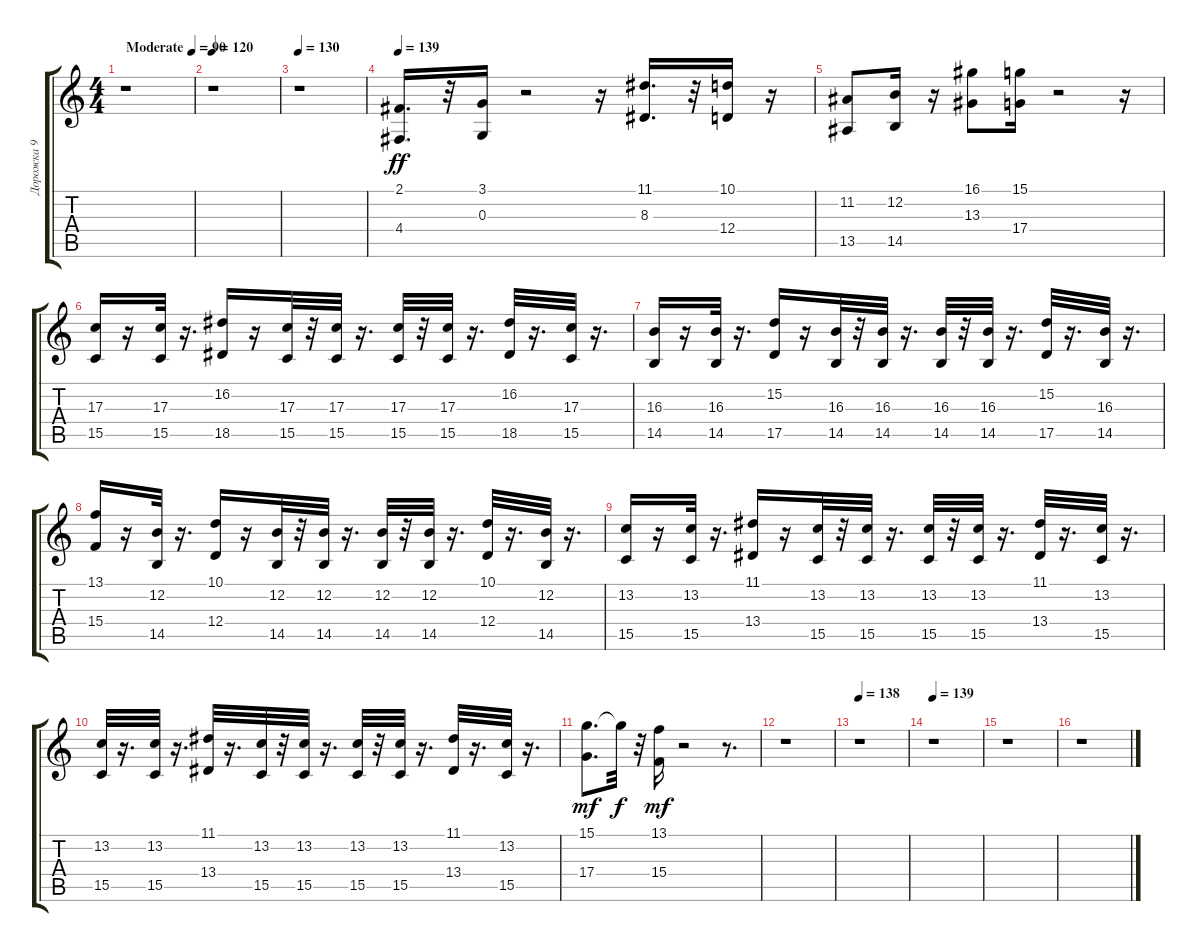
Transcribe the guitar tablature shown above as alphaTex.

\track ("Дорожка 9" "Дорожка 9") {instrument synthbrass1}
\staff {score tabs}
\tuning (E4 B3 G3 D3 A2 E2) {hide}
\ts (4 4)
\tempo (90 "Moderate")
\clef g2
\ks c
r.1{dy ff instrument synthbrass1} |
\tempo 120
r.1 |
\tempo 130
r.1 |
\tempo 139
(2.1 4.4).16{d} r.32 (3.1 0.3).16 r.2 r.16 (11.1 8.3).16{d} r.32 (10.1 12.4).16 r.16 |
(11.2 13.5).8 (12.2 14.5).16 r.16 (16.1 13.3).8 (15.1 17.4).16 r.2 r.16 |
(17.3 15.5).16 r.16 (17.3 15.5).32 r.16{d} (16.2 18.5).16 r.16 (17.3 15.5).32 r.32 (17.3 15.5).32 r.16{d} (17.3 15.5).32 r.32 (17.3 15.5).32 r.16{d} (16.2 18.5).32 r.16{d} (17.3 15.5).32 r.16{d} |
(16.3 14.5).16 r.16 (16.3 14.5).32 r.16{d} (15.2 17.5).16 r.16 (16.3 14.5).32 r.32 (16.3 14.5).32 r.16{d} (16.3 14.5).32 r.32 (16.3 14.5).32 r.16{d} (15.2 17.5).32 r.16{d} (16.3 14.5).32 r.16{d} |
(13.1 15.4).16 r.16 (12.2 14.5).32 r.16{d} (10.1 12.4).16 r.16 (12.2 14.5).32 r.32 (12.2 14.5).32 r.16{d} (12.2 14.5).32 r.32 (12.2 14.5).32 r.16{d} (10.1 12.4).32 r.16{d} (12.2 14.5).32 r.16{d} |
(13.2 15.5).16 r.16 (13.2 15.5).32 r.16{d} (11.1 13.4).16 r.16 (13.2 15.5).32 r.32 (13.2 15.5).32 r.16{d} (13.2 15.5).32 r.32 (13.2 15.5).32 r.16{d} (11.1 13.4).32 r.16{d} (13.2 15.5).32 r.16{d} |
(13.2 15.5).32 r.16{d} (13.2 15.5).32 r.16{d} (11.1 13.4).32 r.16{d} (13.2 15.5).32 r.32 (13.2 15.5).32 r.16{d} (13.2 15.5).32 r.32 (13.2 15.5).32 r.16{d} (11.1 13.4).32 r.16{d} (13.2 15.5).32 r.16{d} |
(15.1 17.4).8{d dy mf} 15.1{t}.32{dy f} r.32 (13.1 15.4).16{dy mf} r.2 r.8{d} |
r.1 |
\tempo 138
r.1 |
\tempo 139
r.1 |
r.1 |
r.1
